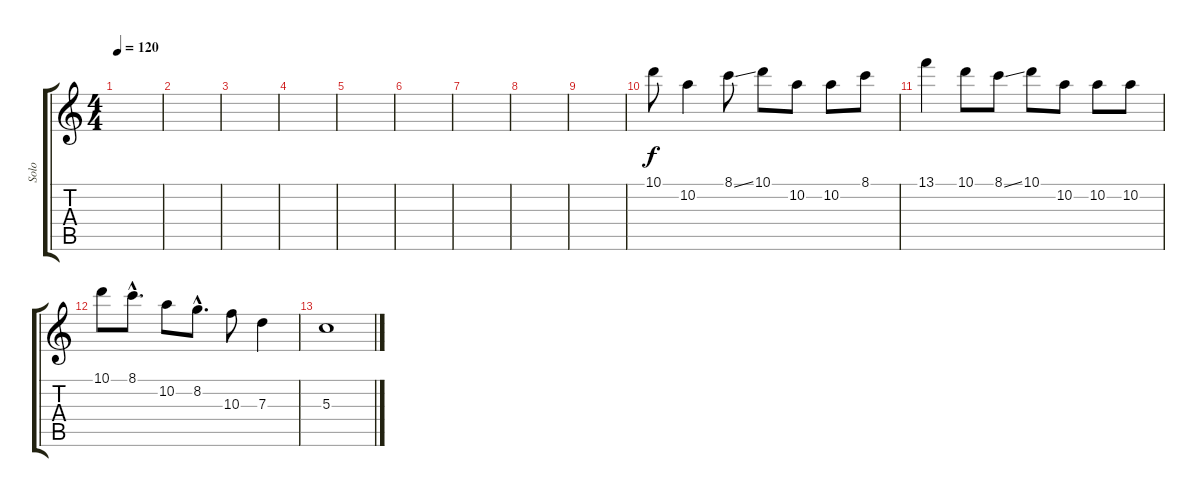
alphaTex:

\track ("Solo" "Solo") {instrument distortionguitar}
\staff {score tabs}
\tuning (E4 B3 G3 D3 A2 E2) {hide}
\ts (4 4)
\tempo 120
\clef g2
\ks c
|
|
|
|
|
|
|
|
|
10.1.8 10.2.4 8.1{ss}.8 10.1.8 10.2.8 10.2.8 8.1.8 |
13.1.4 10.1.8 8.1{ss}.8 10.1.8 10.2.8 10.2.8 10.2.8 |
10.1.8 8.1{hac}.8{d} 10.2.8 8.2{hac}.8{d} 10.3.8 7.3.4 |
5.3.1
